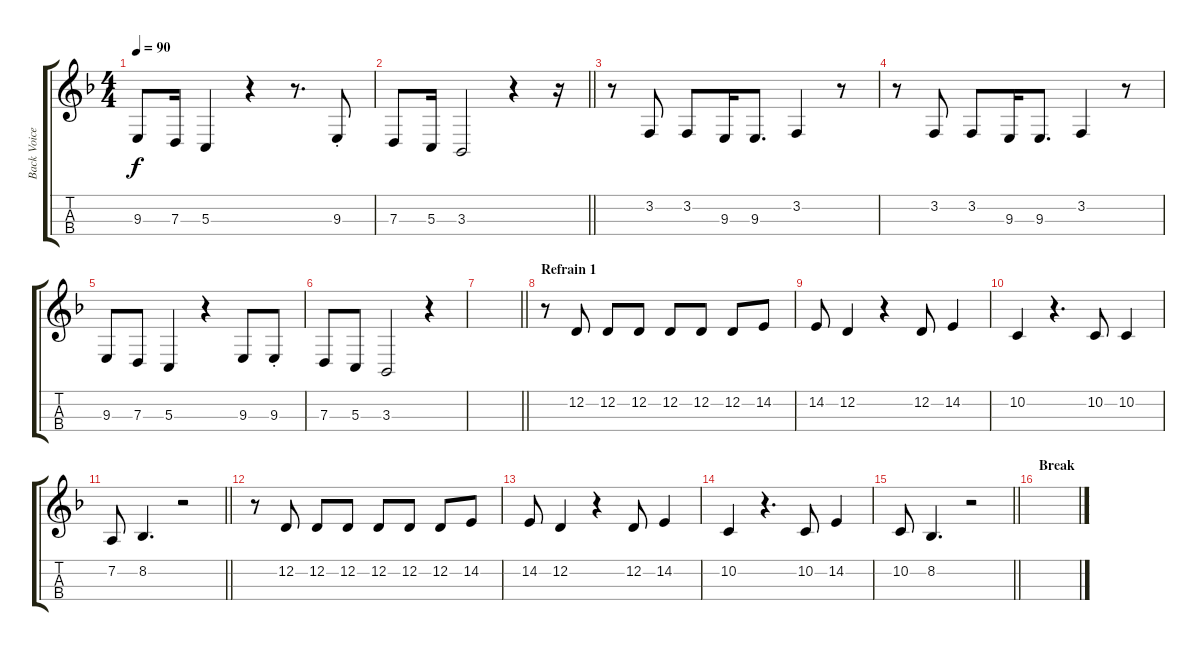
\track ("Back Voice" "Back Voice") {instrument tenorsax}
\staff {score tabs}
\tuning (A3 D3 G2 C2) {hide}
\ts (4 4)
\tempo 90
\clef g2
\ks dminor
9.3.8{dy f} 7.3.16 5.3.4 r.4 r.8{d} 9.3{st}.8 |
\barLineRight lightlight
7.3.8 5.3.16 3.3.2 r.4 r.16 |
r.8 3.2.8 3.2.8 9.3.16 9.3.8{d} 3.2.4 r.8 |
r.8 3.2.8 3.2.8 9.3.16 9.3.8{d} 3.2.4 r.8 |
9.3.8 7.3.8 5.3.4 r.4 9.3.8 9.3{st}.8 |
7.3.8 5.3.8 3.3.2 r.4 |
\barLineRight lightlight
|
\section ("" "Refrain 1")
r.8 12.2.8 12.2.8 12.2.8 12.2.8 12.2.8 12.2.8 14.2.8 |
14.2.8 12.2.4 r.4 12.2.8 14.2.4 |
10.2.4 r.4{d} 10.2.8 10.2.4 |
\barLineRight lightlight
7.2.8 8.2.4{d} r.2 |
r.8 12.2.8 12.2.8 12.2.8 12.2.8 12.2.8 12.2.8 14.2.8 |
14.2.8 12.2.4 r.4 12.2.8 14.2.4 |
10.2.4 r.4{d} 10.2.8 14.2.4 |
\barLineRight lightlight
10.2.8 8.2.4{d} r.2 |
\section ("" "Break")
